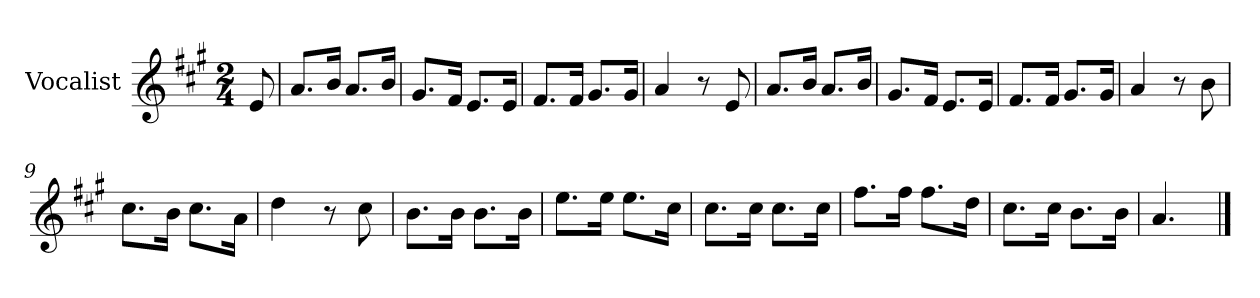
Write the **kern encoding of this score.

**kern
*part1
*staff1
*I"Vocalist
*k[f#c#g#]
*A:
*M2/4
=
8e
=1
8.aL
16bJk
8.aL
16bJk
=2
8.g#L
16f#Jk
8.eL
16eJk
=3
8.f#L
16f#Jk
8.g#L
16g#Jk
=4
4a
8r
8e
=5
8.aL
16bJk
8.aL
16bJk
=6
8.g#L
16f#Jk
8.eL
16eJk
=7
8.f#L
16f#Jk
8.g#L
16g#Jk
=8
4a
8r
8b
=9
8.cc#L
16bJk
8.cc#L
16aJk
=10
4dd
8r
8cc#
=11
8.bL
16bJk
8.bL
16bJk
=12
8.eeL
16eeJk
8.eeL
16cc#Jk
=13
8.cc#L
16cc#Jk
8.cc#L
16cc#Jk
=14
8.ff#L
16ff#Jk
8.ff#L
16ddJk
=15
8.cc#L
16cc#Jk
8.bL
16bJk
=16
4.a
==
*-
